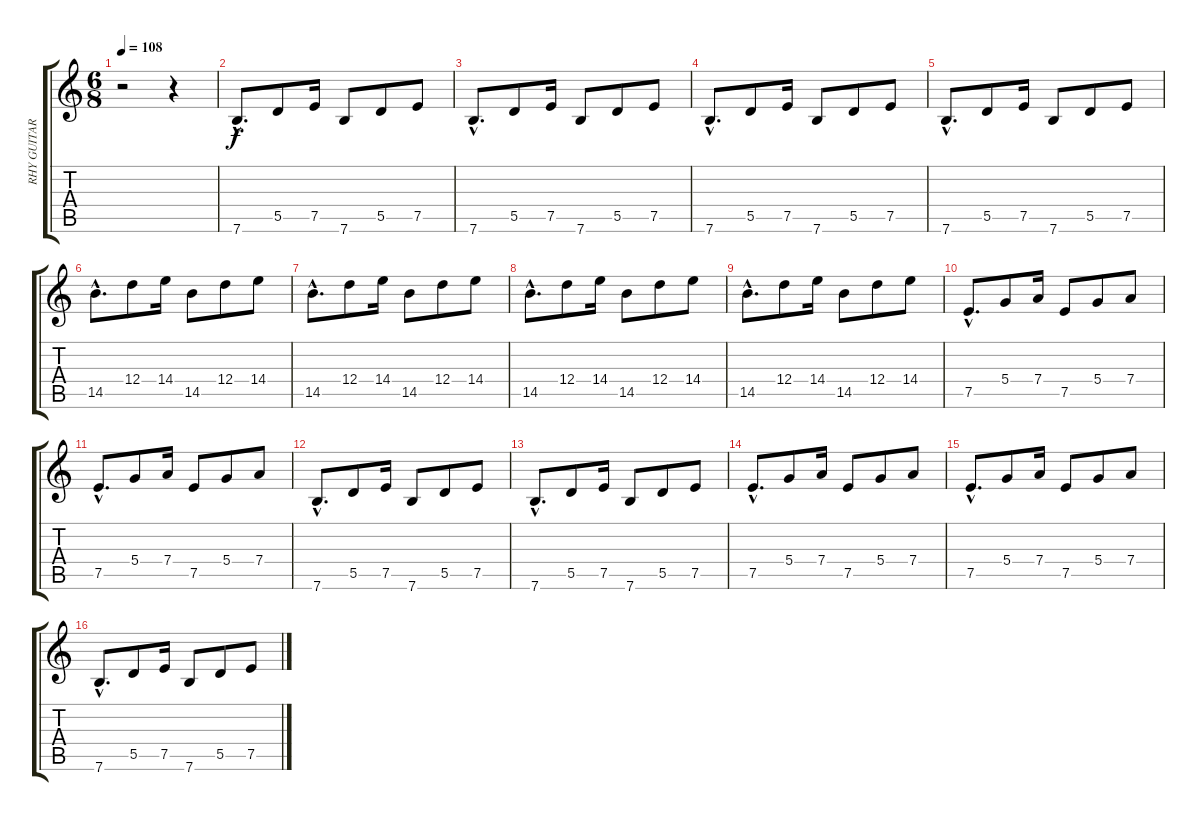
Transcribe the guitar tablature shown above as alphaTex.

\track ("RHY GUITAR" "RHY GUITAR") {instrument distortionguitar}
\staff {score tabs}
\tuning (E4 B3 G3 D3 A2 E2) {hide}
\ts (6 8)
\tempo 108
\clef g2
\ks c
r.2{dy f} r.4 |
7.6{hac}.8{d} 5.5.8 7.5.16 7.6.8 5.5.8 7.5.8 |
7.6{hac}.8{d} 5.5.8 7.5.16 7.6.8 5.5.8 7.5.8 |
7.6{hac}.8{d} 5.5.8 7.5.16 7.6.8 5.5.8 7.5.8 |
7.6{hac}.8{d} 5.5.8 7.5.16 7.6.8 5.5.8 7.5.8 |
14.5{hac}.8{d} 12.4.8 14.4.16 14.5.8 12.4.8 14.4.8 |
14.5{hac}.8{d} 12.4.8 14.4.16 14.5.8 12.4.8 14.4.8 |
14.5{hac}.8{d} 12.4.8 14.4.16 14.5.8 12.4.8 14.4.8 |
14.5{hac}.8{d} 12.4.8 14.4.16 14.5.8 12.4.8 14.4.8 |
7.5{hac}.8{d} 5.4.8 7.4.16 7.5.8 5.4.8 7.4.8 |
7.5{hac}.8{d} 5.4.8 7.4.16 7.5.8 5.4.8 7.4.8 |
7.6{hac}.8{d} 5.5.8 7.5.16 7.6.8 5.5.8 7.5.8 |
7.6{hac}.8{d} 5.5.8 7.5.16 7.6.8 5.5.8 7.5.8 |
7.5{hac}.8{d} 5.4.8 7.4.16 7.5.8 5.4.8 7.4.8 |
7.5{hac}.8{d} 5.4.8 7.4.16 7.5.8 5.4.8 7.4.8 |
7.6{hac}.8{d} 5.5.8 7.5.16 7.6.8 5.5.8 7.5.8
